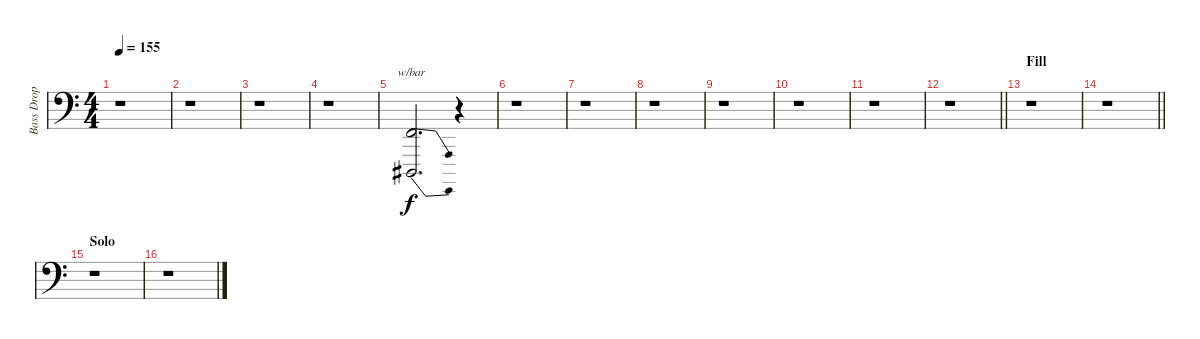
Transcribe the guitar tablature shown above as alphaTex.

\track ("Bass Drop" "Bass Drop") {instrument fretlessbass}
\staff {score}
\tuning (F1 C1 G0 C0) {hide}
\ts (4 4)
\tempo 155
\clef f4
\ks c
r.1{dy f} |
r.1 |
r.1 |
r.1 |
(5.2 3.4).2{d tbe (dive default 0 0 60 -16)} r.4 |
r.1 |
r.1 |
r.1 |
r.1 |
r.1 |
r.1 |
\barLineRight lightlight
r.1 |
\section ("" "Fill")
r.1 |
\barLineRight lightlight
r.1 |
\section ("" "Solo")
r.1 |
r.1
